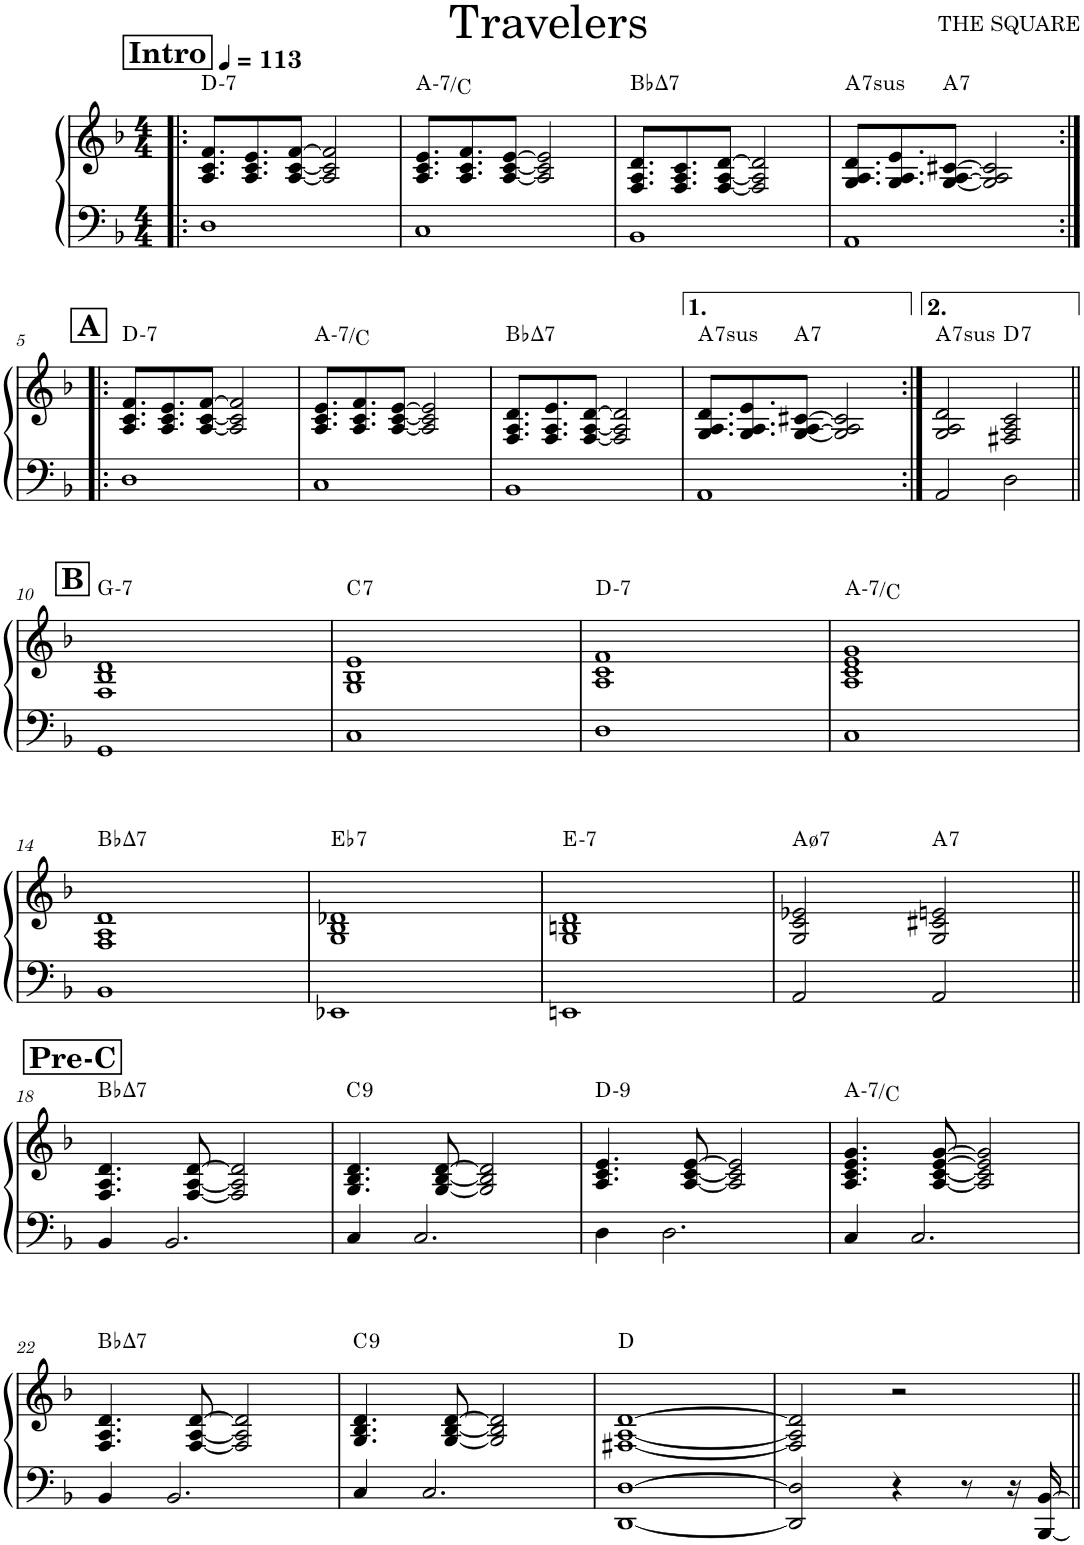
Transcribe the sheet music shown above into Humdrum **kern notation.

**kern	**kern	**harte
*part1	*part1	*part1
*staff2	*staff1	*
*I"Piano	*	*
*I'Pno	*	*
*clefF4	*clefG2	*
*k[b-]	*k[b-]	*
*M4/4	*M4/4	*
*MM113	*MM113	*
!!LO:REH:place=s1:a:B:cj:fs=14:t=Intro
=1!|:	=1!|:	=1!|:
!	!	!LO:H:kt=7
1D	8.A/ 8.c/ 8.f/L	D:min7
.	8.A/ 8.c/ 8.e/	.
.	[8A/ [8c/ [8f/J	.
.	2A/] 2c/] 2f/]	.
=2	=2	=2
!	!	!LO:H:kt=7
1C	8.A/ 8.c/ 8.e/L	A:min7/b3
.	8.A/ 8.c/ 8.f/	.
.	[8A/ [8c/ [8e/J	.
.	2A/] 2c/] 2e/]	.
=3	=3	=3
!	!	!LO:H:kt=7
1BB-	8.F/ 8.A/ 8.d/L	Bb:maj7
.	8.F/ 8.A/ 8.c/	.
.	[8F/ [8A/ [8d/J	.
.	2F/] 2A/] 2d/]	.
=4	=4	=4
!	!	!LO:H:kt=7sus
1AA	8.G/ 8.A/ 8.d/L	A:sus4(7)
.	8.G/ 8.A/ 8.e/	.
!	!	!LO:H:kt=7
.	[8G/ [8A/ [8c#X/J	A:7
.	2G/] 2A/] 2c#/]	.
!!LO:LB:g=z
!!LO:REH:place=s1:a:B:cj:fs=14:t=A
=5:|!|:	=5:|!|:	=5:|!|:
!	!	!LO:H:kt=7
1D	8.A/ 8.c/ 8.f/L	D:min7
.	8.A/ 8.c/ 8.e/	.
.	[8A/ [8c/ [8f/J	.
.	2A/] 2c/] 2f/]	.
=6	=6	=6
!	!	!LO:H:kt=7
1C	8.A/ 8.c/ 8.e/L	A:min7/b3
.	8.A/ 8.c/ 8.f/	.
.	[8A/ [8c/ [8e/J	.
.	2A/] 2c/] 2e/]	.
=7	=7	=7
!	!	!LO:H:kt=7
1BB-	8.F/ 8.A/ 8.d/L	Bb:maj7
.	8.F/ 8.A/ 8.e/	.
.	[8F/ [8A/ [8d/J	.
.	2F/] 2A/] 2d/]	.
=8	=8	=8
!	!	!LO:H:kt=7sus
1AA	8.G/ 8.A/ 8.d/L	A:sus4(7)
.	8.G/ 8.A/ 8.e/	.
!	!	!LO:H:kt=7
.	[8G/ [8A/ [8c#X/J	A:7
.	2G/] 2A/] 2c#/]	.
=9:|!	=9:|!	=9:|!
!	!	!LO:H:kt=7sus
2AA/	2G/ 2A/ 2d/	A:sus4(7)
!	!	!LO:H:kt=7
2D\	2F#X/ 2A/ 2c/	D:7
!!LO:LB:g=z
!!LO:REH:place=s1:a:B:cj:fs=14:t=B
=10||	=10||	=10||
!	!	!LO:H:kt=7
1GG	1F 1B- 1d	G:min7
=11	=11	=11
!	!	!LO:H:kt=7
1C	1G 1B- 1e	C:7
=12	=12	=12
!	!	!LO:H:kt=7
1D	1A 1c 1f	D:min7
=13	=13	=13
!	!	!LO:H:kt=7
1C	1A 1c 1e 1g	A:min7/b3
!!LO:LB:g=z
=14	=14	=14
!	!	!LO:H:kt=7
1BB-	1F 1A 1d	Bb:maj7
=15	=15	=15
!	!	!LO:H:kt=7
1EE-X	1G 1B- 1d-X	Eb:7
=16	=16	=16
!	!	!LO:H:kt=7
1EEn	1G 1Bn 1d	E:min7
=17	=17	=17
!	!	!LO:H:kt=7
2AA/	2G/ 2c/ 2e-X/	A:hdim7
!	!	!LO:H:kt=7
2AA/	2G/ 2c#X/ 2en/	A:7
!!LO:LB:g=z
!!LO:REH:place=s1:a:B:cj:fs=14:t=Pre-C
=18||	=18||	=18||
!	!	!LO:H:kt=7
4BB-/	4.F/ 4.A/ 4.d/	Bb:maj7
2.BB-/	.	.
.	[8F/ [8A/ [8d/	.
.	2F/] 2A/] 2d/]	.
=19	=19	=19
!	!	!LO:H:kt=9
4C/	4.G/ 4.B-/ 4.d/	C:9
2.C/	.	.
.	[8G/ [8B-/ [8d/	.
.	2G/] 2B-/] 2d/]	.
=20	=20	=20
!	!	!LO:H:kt=9
4D\	4.A/ 4.c/ 4.e/	D:min9
2.D\	.	.
.	[8A/ [8c/ [8e/	.
.	2A/] 2c/] 2e/]	.
=21	=21	=21
!	!	!LO:H:kt=7
4C/	4.A/ 4.c/ 4.e/ 4.g/	A:min7/b3
2.C/	.	.
.	[8A/ [8c/ [8e/ [8g/	.
.	2A/] 2c/] 2e/] 2g/]	.
!!LO:LB:g=z
=22	=22	=22
!	!	!LO:H:kt=7
4BB-/	4.F/ 4.A/ 4.d/	Bb:maj7
2.BB-/	.	.
.	[8F/ [8A/ [8d/	.
.	2F/] 2A/] 2d/]	.
=23	=23	=23
!	!	!LO:H:kt=9
4C/	4.G/ 4.B-/ 4.d/	C:9
2.C/	.	.
.	[8G/ [8B-/ [8d/	.
.	2G/] 2B-/] 2d/]	.
=24	=24	=24
[1DD [1D	[1F#X [1A [1d	D:maj
=25	=25	=25
2DD/] 2D/]	2F#/] 2A/] 2d/]	.
4r	2r	.
8r	.	.
16r	.	.
[16BBB-/ [16BB-/	.	.
=||	=||	=||
*-	*-	*-
